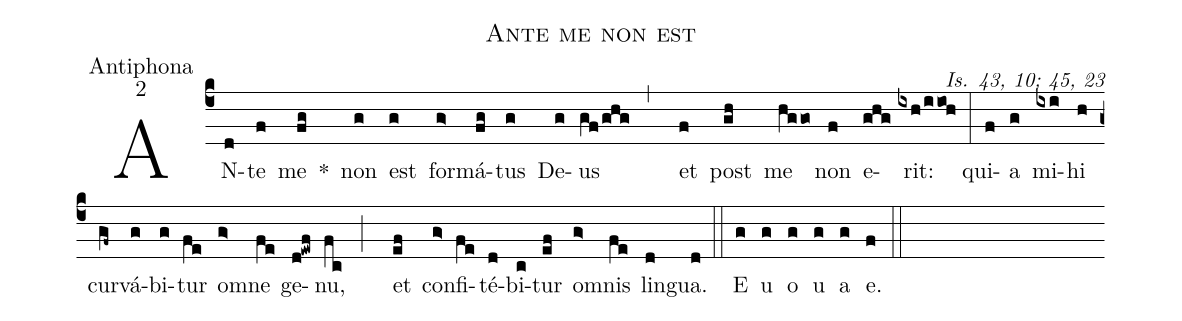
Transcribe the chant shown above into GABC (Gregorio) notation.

name:Ante me non est;
office-part:Antiphona;
mode:2;
commentary:Is. 43, 10; 45, 23;
%%
(c4) AN(d)te(f) me(fg) *() non(g) est(g) for(g>)má(fg)tus(g) De(g)us(gf!/ghg!//,) et(f) post(gh) me(hg!/go) non(f) e(ghg)rit:(ixh!/i!/ioh) (:) qui(f)a(g) mi(ixi)hi(h) cur(gf~)vá(g)bi(g)tur(fe) om(g>)ne(fe) ge(d!ewf)nu,(fc//;) et(ef) con(g>)fi(fe)té(d)bi(c)tur(ef) om(g>)nis(fe) lin(d)gua.(d) (::) E(g) u(g) o(g) u(g) a(g) e.(f) (::)
